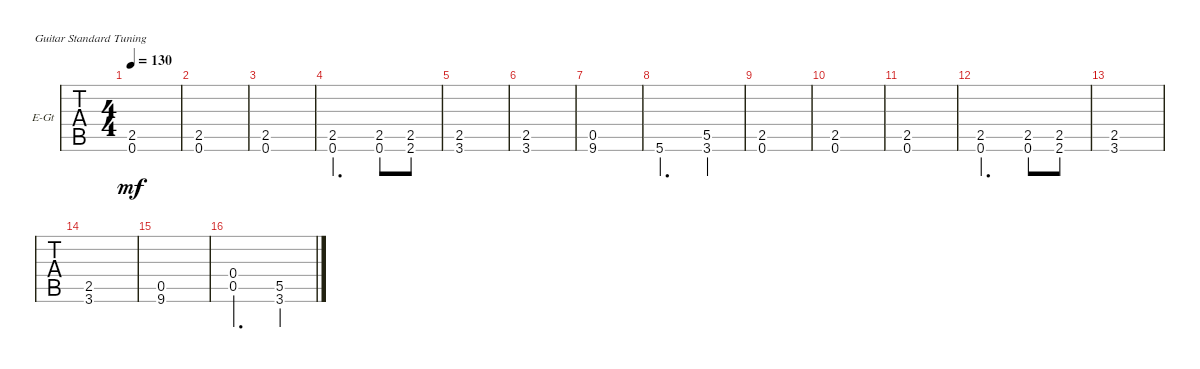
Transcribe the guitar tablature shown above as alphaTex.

\bracketExtendMode groupsimilarinstruments
\firstSystemTrackNameOrientation horizontal
\otherSystemsTrackNameOrientation horizontal
\track ("Guitar 2" "E-Gt") {instrument electricguitarclean}
\staff {tabs}
\tuning (E4 B3 G3 D3 A2 E2)
\ts (4 4)
\tempo 130
\clef g2
\scale
0.485477
\ks c
(0.6 2.5).1{dy mf instrument electricguitarclean} |
\scale
0.257261 (0.6 2.5).1 |
\scale
0.257261 (0.6 2.5).1 |
\scale
0.333333 (0.6 2.5).2{d} (0.6 2.5).8 (2.6 2.5).8 |
\scale
0.333333 (3.6 2.5).1 |
\scale
0.333333 (3.6 2.5).1 |
\scale
0.333333 (0.5 9.6).1 |
\scale
0.333333 5.6.2{d} (3.6 5.5).4 |
\scale
0.333333 (0.6 2.5).1 |
\scale
0.333333 (0.6 2.5).1 |
\scale
0.333333 (0.6 2.5).1 |
\scale
0.333333 (0.6 2.5).2{d} (0.6 2.5).8 (2.6 2.5).8 |
\scale
0.333333 (3.6 2.5).1 |
\scale
0.333333 (3.6 2.5).1 |
\scale
0.333333 (0.5 9.6).1 |
\scale
0.333333 (0.5 0.4).2{d} (3.6 5.5).4
